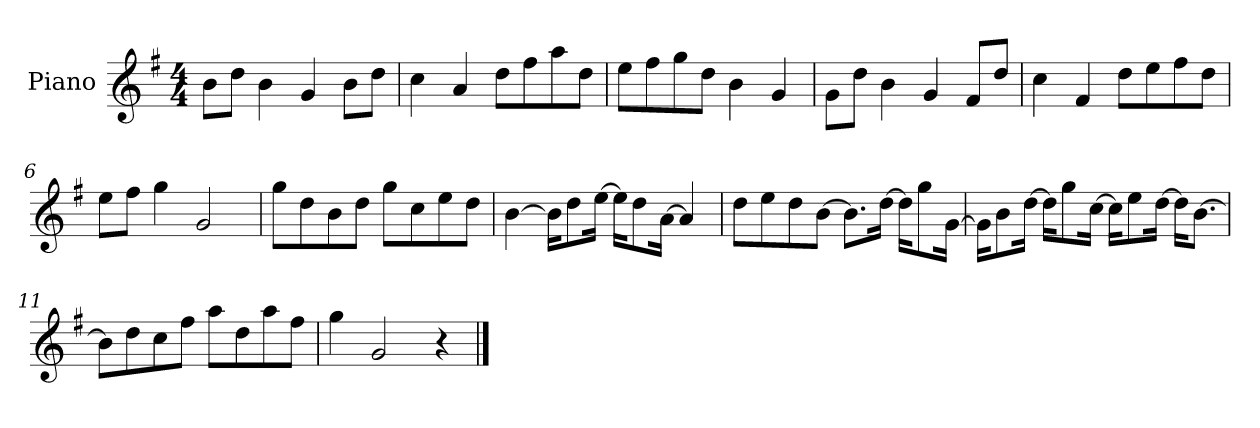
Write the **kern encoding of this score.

**kern
*part1
*staff1
*I"Piano
*I'P-no
*clefG2
*k[f#]
*M4/4
*MM90
=1
8b\L
8dd\J
4b\
4g/
8b\L
8dd\J
=2
4cc\
4a/
8dd\L
8ff#\
8aa\
8dd\J
=3
8ee\L
8ff#\
8gg\
8dd\J
4b\
4g/
=4
8g\L
8dd\J
4b\
4g/
8f#/L
8dd/J
=5
4cc\
4f#/
8dd\L
8ee\
8ff#\
8dd\J
=6
8ee\L
8ff#\J
4gg\
2g/
!!LO:LB:g=z
=7
8gg\L
8dd\
8b\
8dd\J
8gg\L
8cc\
8ee\
8dd\J
=8
[4b\
16b\KL]
8dd\
[16ee\Jk
16ee\KL]
8dd\
[16a\Jk
4a/]
=9
8dd\L
8ee\
8dd\
[8b\J
8.b\L]
[16dd\Jk
16dd\KL]
8gg\
[16g\Jk
=10
16g\KL]
8b\
[16dd\Jk
16dd\KL]
8gg\
[16cc\Jk
16cc\KL]
8ee\
[16dd\Jk
16dd\KL]
[8.b\J
!!LO:LB:g=z
=11
8b\L]
8dd\
8cc\
8ff#\J
8aa\L
8dd\
8aa\
8ff#\J
=12
4gg\
2g/
4r
==
*-
